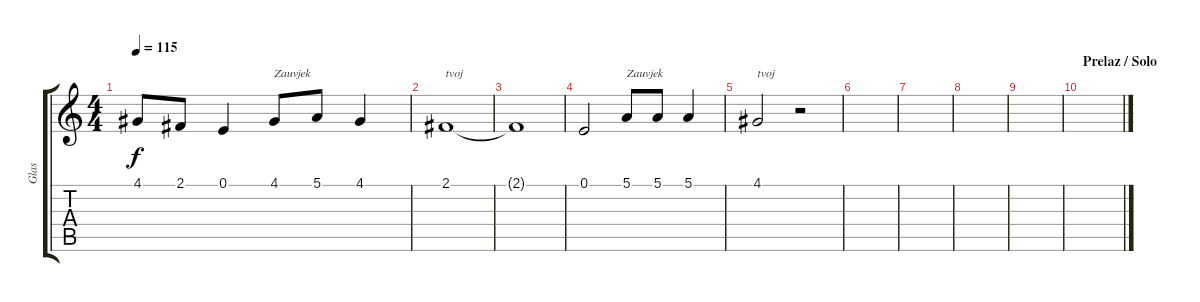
\track ("Glas" "Glas") {instrument violin}
\staff {score tabs}
\tuning (E4 B3 G3 D3 A2 E2) {hide}
\ts (4 4)
\tempo 115
\clef g2
\ks c
4.1{t}.8{dy f} 2.1.8 0.1.4 4.1.8{txt "Zauvjek"} 5.1.8 4.1.4 |
2.1.1{txt "tvoj"} |
2.1{t}.1 |
0.1.2 5.1.8{txt "Zauvjek"} 5.1.8 5.1.4 |
4.1.2{txt "tvoj"} r.2 |
|
|
|
|
\section ("" "Prelaz / Solo")
